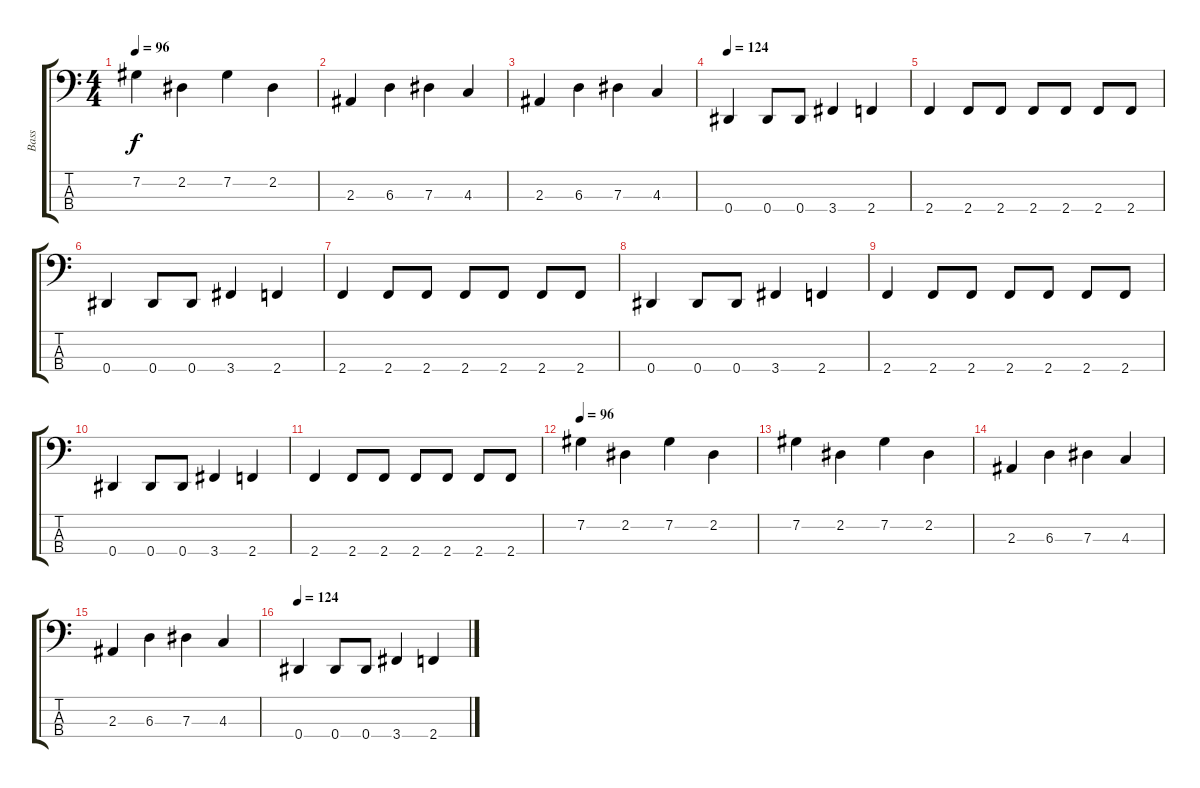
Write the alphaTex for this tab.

\track ("Bass" "Bass") {instrument electricbasspick}
\staff {score tabs}
\tuning (Gb2 Db2 Ab1 Eb1) {hide}
\ts (4 4)
\tempo 96
\clef f4
\ks c
7.2.4{dy f} 2.2.4 7.2.4 2.2.4 |
2.3.4 6.3.4 7.3.4 4.3.4 |
2.3.4 6.3.4 7.3.4 4.3.4 |
\tempo 124
0.4.4 0.4.8 0.4.8 3.4.4 2.4.4 |
2.4.4 2.4.8 2.4.8 2.4.8 2.4.8 2.4.8 2.4.8 |
0.4.4 0.4.8 0.4.8 3.4.4 2.4.4 |
2.4.4 2.4.8 2.4.8 2.4.8 2.4.8 2.4.8 2.4.8 |
0.4.4 0.4.8 0.4.8 3.4.4 2.4.4 |
2.4.4 2.4.8 2.4.8 2.4.8 2.4.8 2.4.8 2.4.8 |
0.4.4 0.4.8 0.4.8 3.4.4 2.4.4 |
2.4.4 2.4.8 2.4.8 2.4.8 2.4.8 2.4.8 2.4.8 |
\tempo 96
7.2.4 2.2.4 7.2.4 2.2.4 |
7.2.4 2.2.4 7.2.4 2.2.4 |
2.3.4 6.3.4 7.3.4 4.3.4 |
2.3.4 6.3.4 7.3.4 4.3.4 |
\tempo 124
0.4.4 0.4.8 0.4.8 3.4.4 2.4.4
